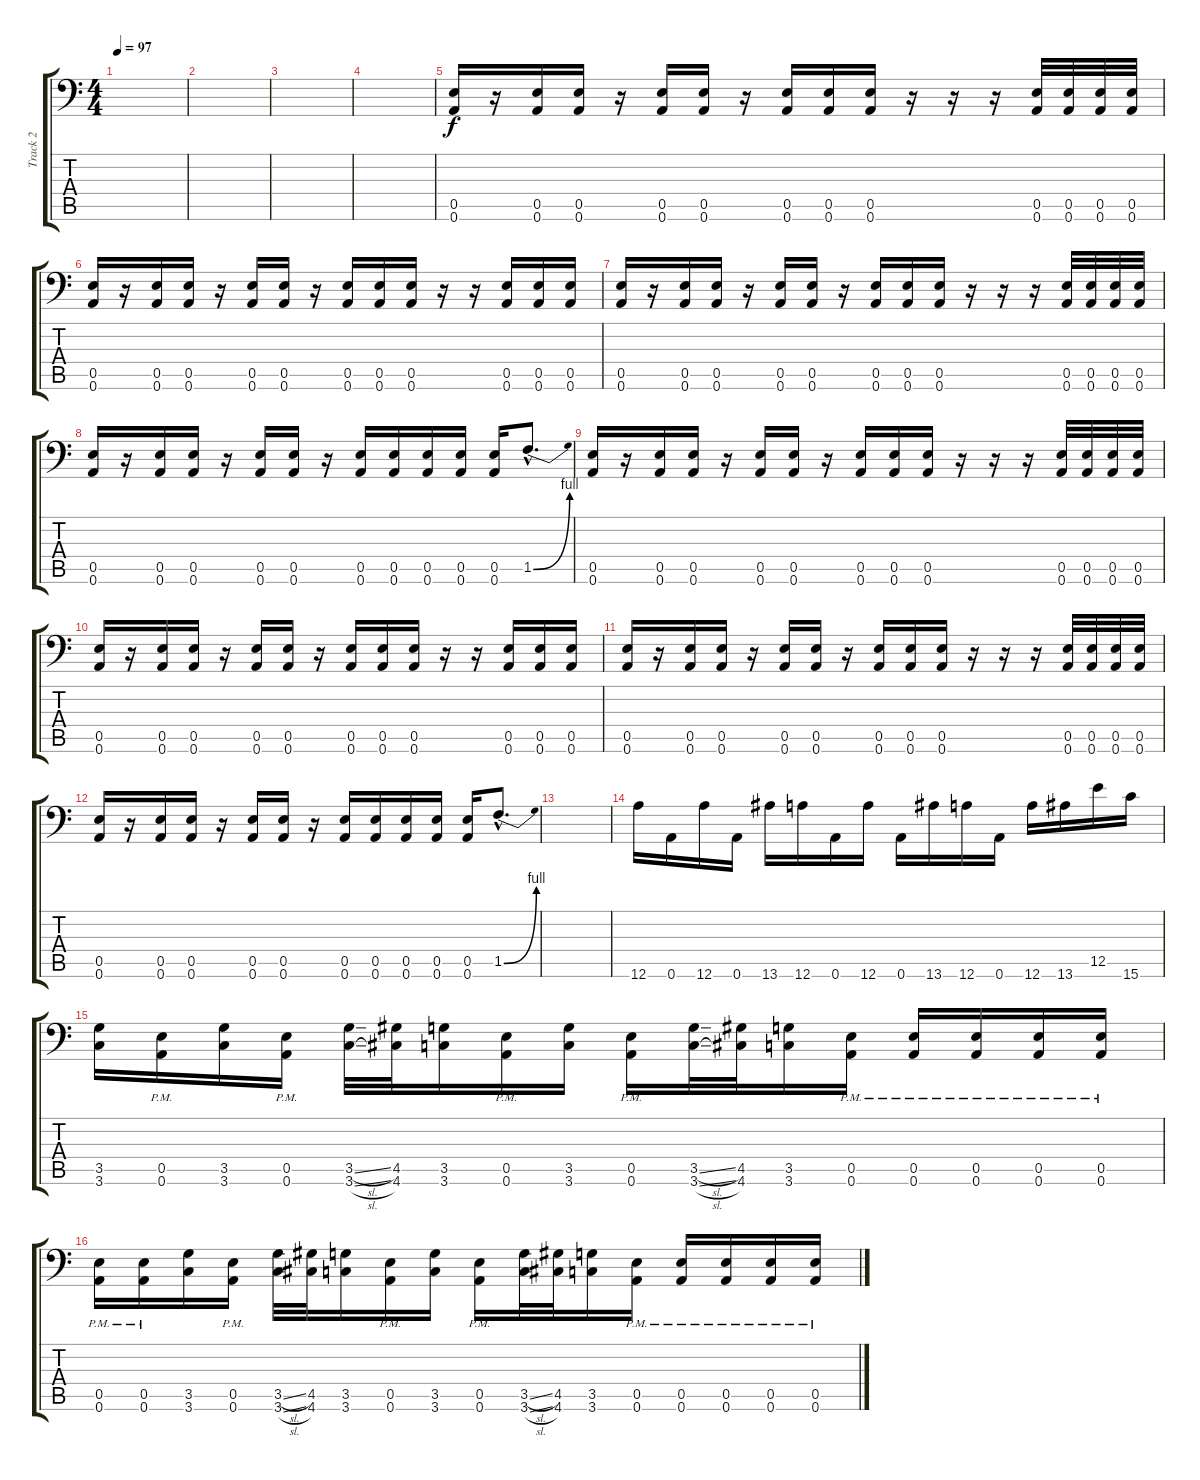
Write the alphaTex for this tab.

\track ("Track 2" "Track 2") {instrument overdrivenguitar}
\staff {score tabs}
\tuning (B3 Gb3 D3 A2 E2 A1) {hide}
\ts (4 4)
\tempo 97
\clef f4
\ks c
|
|
|
|
(0.5 0.6).16 r.16 (0.5 0.6).16 (0.5 0.6).16 r.16 (0.5 0.6).16 (0.5 0.6).16 r.16 (0.5 0.6).16 (0.5 0.6).16 (0.5 0.6).16 r.16 r.16 r.16 (0.5 0.6).32 (0.5 0.6).32 (0.5 0.6).32 (0.5 0.6).32 |
(0.5 0.6).16 r.16 (0.5 0.6).16 (0.5 0.6).16 r.16 (0.5 0.6).16 (0.5 0.6).16 r.16 (0.5 0.6).16 (0.5 0.6).16 (0.5 0.6).16 r.16 r.16 (0.5 0.6).16 (0.5 0.6).16 (0.5 0.6).16 |
(0.5 0.6).16 r.16 (0.5 0.6).16 (0.5 0.6).16 r.16 (0.5 0.6).16 (0.5 0.6).16 r.16 (0.5 0.6).16 (0.5 0.6).16 (0.5 0.6).16 r.16 r.16 r.16 (0.5 0.6).32 (0.5 0.6).32 (0.5 0.6).32 (0.5 0.6).32 |
(0.5 0.6).16 r.16 (0.5 0.6).16 (0.5 0.6).16 r.16 (0.5 0.6).16 (0.5 0.6).16 r.16 (0.5 0.6).16 (0.5 0.6).16 (0.5 0.6).16 (0.5 0.6).16 (0.5 0.6).16 1.5{be (bend 0 0 60 4) hac}.8{d} |
(0.5 0.6).16 r.16 (0.5 0.6).16 (0.5 0.6).16 r.16 (0.5 0.6).16 (0.5 0.6).16 r.16 (0.5 0.6).16 (0.5 0.6).16 (0.5 0.6).16 r.16 r.16 r.16 (0.5 0.6).32 (0.5 0.6).32 (0.5 0.6).32 (0.5 0.6).32 |
(0.5 0.6).16 r.16 (0.5 0.6).16 (0.5 0.6).16 r.16 (0.5 0.6).16 (0.5 0.6).16 r.16 (0.5 0.6).16 (0.5 0.6).16 (0.5 0.6).16 r.16 r.16 (0.5 0.6).16 (0.5 0.6).16 (0.5 0.6).16 |
(0.5 0.6).16 r.16 (0.5 0.6).16 (0.5 0.6).16 r.16 (0.5 0.6).16 (0.5 0.6).16 r.16 (0.5 0.6).16 (0.5 0.6).16 (0.5 0.6).16 r.16 r.16 r.16 (0.5 0.6).32 (0.5 0.6).32 (0.5 0.6).32 (0.5 0.6).32 |
(0.5 0.6).16 r.16 (0.5 0.6).16 (0.5 0.6).16 r.16 (0.5 0.6).16 (0.5 0.6).16 r.16 (0.5 0.6).16 (0.5 0.6).16 (0.5 0.6).16 (0.5 0.6).16 (0.5 0.6).16 1.5{be (bend 0 0 60 4) hac}.8{d} |
|
12.6.16 0.6.16 12.6.16 0.6.16 13.6.16 12.6.16 0.6.16 12.6.16 0.6.16 13.6.16 12.6.16 0.6.16 12.6.16 13.6.16 12.5.16 15.6.16 |
(3.5 3.6).16 (0.5{pm} 0.6{pm}).16 (3.5 3.6).16 (0.5{pm} 0.6{pm}).16 (3.5{sl} 3.6{sl}).32 (4.5 4.6).32 (3.5 3.6).16 (0.5{pm} 0.6{pm}).16 (3.5 3.6).16 (0.5{pm} 0.6{pm}).16 (3.5{sl} 3.6{sl}).32 (4.5 4.6).32 (3.5 3.6).16 (0.5{pm} 0.6{pm}).16 (0.5{pm} 0.6{pm}).16 (0.5{pm} 0.6{pm}).16 (0.5{pm} 0.6{pm}).16 (0.5{pm} 0.6{pm}).16 |
(0.5{pm} 0.6{pm}).16 (0.5{pm} 0.6{pm}).16 (3.5 3.6).16 (0.5{pm} 0.6{pm}).16 (3.5{sl} 3.6{sl}).32 (4.5 4.6).32 (3.5 3.6).16 (0.5{pm} 0.6{pm}).16 (3.5 3.6).16 (0.5{pm} 0.6{pm}).16 (3.5{sl} 3.6{sl}).32 (4.5 4.6).32 (3.5 3.6).16 (0.5{pm} 0.6{pm}).16 (0.5{pm} 0.6{pm}).16 (0.5{pm} 0.6{pm}).16 (0.5{pm} 0.6{pm}).16 (0.5{pm} 0.6{pm}).16
